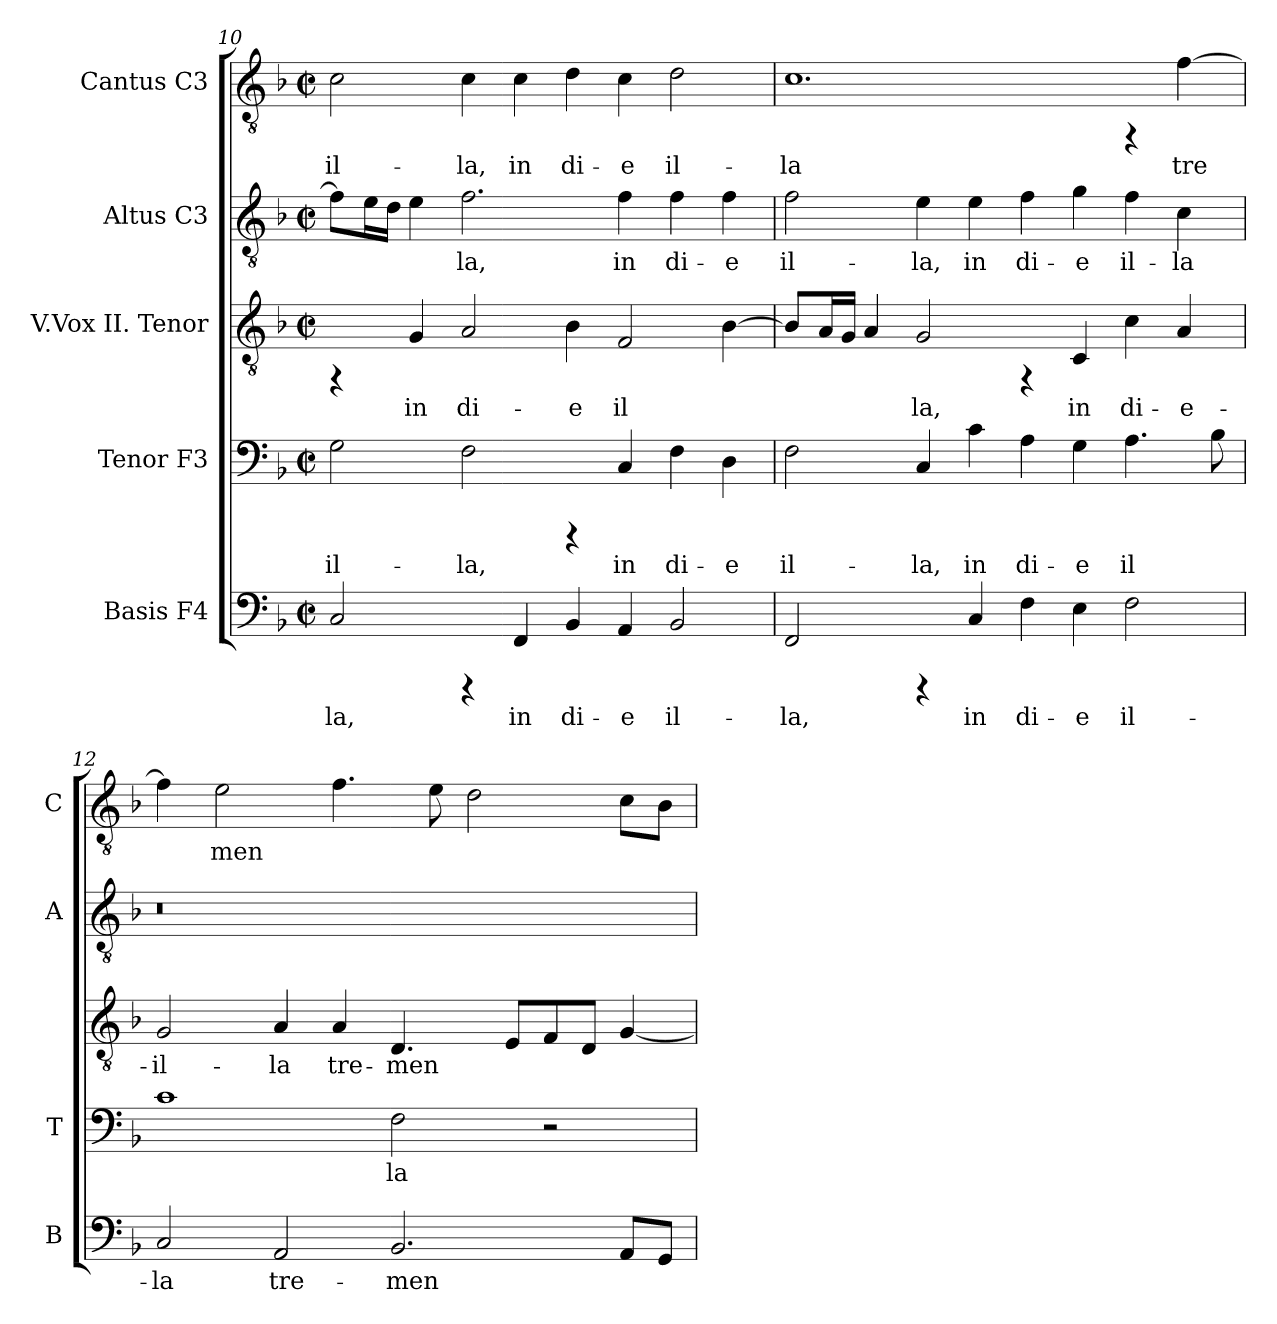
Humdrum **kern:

**kern	**text	**kern	**text	**kern	**text	**kern	**text	**kern	**text
*part5	*part5	*part4	*part4	*part3	*part3	*part2	*part2	*part1	*part1
*staff5	*staff5	*staff4	*staff4	*staff3	*staff3	*staff2	*staff2	*staff1	*staff1
*I"Basis  F4	*	*I"Tenor  F3	*	*I"V.Vox  II. Tenor	*	*I"Altus  C3	*	*I"Cantus  C3	*
*I'B	*	*I'T	*	*	*	*I'A	*	*I'C	*
*clefF4	*	*clefF4	*	*clefGv2	*	*clefGv2	*	*clefGv2	*
*k[b-]	*	*k[b-]	*	*k[b-]	*	*k[b-]	*	*k[b-]	*
*F:	*	*F:	*	*F:	*	*F:	*	*F:	*
*M2/2	*	*M2/2	*	*M2/2	*	*M2/2	*	*M2/2	*
*met(c|)	*	*met(c|)	*	*met(c|)	*	*met(c|)	*	*met(c|)	*
=10	=10	=10	=10	=10	=10	=10	=10	=10	=10
!	!LO:LY:b:cj	!	!LO:LY:b:cj	!	!	!	!LO:LY:b:cj	!	!LO:LY:b:cj
2C/	-la,	2G\	il-	4rFF	.	8f\L]	--	2c\	il-
!	!	!	!	!	!	!	!LO:LY:b:cj	!	!
.	.	.	.	.	.	16e\	--	.	.
!	!	!	!	!	!	!	!LO:LY:b:cj	!	!
.	.	.	.	.	.	16d\J	--	.	.
!	!	!	!	!	!LO:LY:b:cj	!	!LO:LY:b:cj	!	!
.	.	.	.	4G/	in	4e\	--	.	.
!	!	!	!LO:LY:b:cj	!	!LO:LY:b:cj	!	!LO:LY:b:cj	!	!LO:LY:b:cj
4rCCC	.	2F\	-la,	2A/	di-	2.f\	-la,	4c\	-la,
!	!LO:LY:b:cj	!	!	!	!	!	!	!	!LO:LY:b:cj
4FF/	in	.	.	.	.	.	.	4c\	in
!	!LO:LY:b:cj	!	!	!	!LO:LY:b:cj	!	!	!	!LO:LY:b:cj
4BB-/	di-	4rCCC	.	4B-\	-e	.	.	4d\	di-
!	!LO:LY:b:cj	!	!LO:LY:b:cj	!	!LO:LY:b:cj	!	!LO:LY:b:cj	!	!LO:LY:b:cj
4AA/	-e	4C/	in	2F/	il-	4f\	in	4c\	-e
!	!LO:LY:b:cj	!	!LO:LY:b:cj	!	!	!	!LO:LY:b:cj	!	!LO:LY:b:cj
2BB-/	il-	4F\	di-	.	.	4f\	di-	2d\	il-
!	!	!	!LO:LY:b:cj	!	!LO:LY:b:cj	!	!LO:LY:b:cj	!	!
.	.	4D\	-e	[>4B-\	--	4f\	-e	.	.
=11	=11	=11	=11	=11	=11	=11	=11	=11	=11
!	!LO:LY:b:cj	!	!LO:LY:b:cj	!	!LO:LY:b:cj	!	!LO:LY:b:cj	!	!LO:LY:b:cj
2FF/	-la,	2F\	il-	8B-/L]	--	2f\	il-	1.c	-la
!	!	!	!	!	!LO:LY:b:cj	!	!	!	!
.	.	.	.	16A/	--	.	.	.	.
!	!	!	!	!	!LO:LY:b:cj	!	!	!	!
.	.	.	.	16G/J	--	.	.	.	.
!	!	!	!	!	!LO:LY:b:cj	!	!	!	!
.	.	.	.	4A/	--	.	.	.	.
!	!	!	!LO:LY:b:cj	!	!LO:LY:b:cj	!	!LO:LY:b:cj	!	!
4rCCC	.	4C/	-la,	2G/	-la,	4e\	-la,	.	.
!	!LO:LY:b:cj	!	!LO:LY:b:cj	!	!	!	!LO:LY:b:cj	!	!
4C/	in	4c\	in	.	.	4e\	in	.	.
!	!LO:LY:b:cj	!	!LO:LY:b:cj	!	!	!	!LO:LY:b:cj	!	!
4F\	di-	4A\	di-	4rFF	.	4f\	di-	.	.
!	!LO:LY:b:cj	!	!LO:LY:b:cj	!	!LO:LY:b:cj	!	!LO:LY:b:cj	!	!
4E\	-e	4G\	-e	4C/	in	4g\	-e	.	.
!	!LO:LY:b:cj	!	!LO:LY:b:cj	!	!LO:LY:b:cj	!	!LO:LY:b:cj	!	!
2F\	il-	4.A\	il-	4c\	di-	4f\	il-	4rFF	.
!	!	!	!	!	!LO:LY:b:cj	!	!LO:LY:b:cj	!	!LO:LY:b:cj
.	.	.	.	4A/	-e-	4c\	-la	[>4f\	tre-
!	!	!	!LO:LY:b:cj	!	!	!	!	!	!
.	.	8B-\	--	.	.	.	.	.	.
=12	=12	=12	=12	=12	=12	=12	=12	=12	=12
!	!LO:LY:b:cj	!	!LO:LY:b:cj	!	!LO:LY:b:cj	!	!	!	!LO:LY:b:cj
2C/	-la	1c	--	2G/	-il-	0r	.	4f\]	--
!	!	!	!	!	!	!	!	!	!LO:LY:b:cj
.	.	.	.	.	.	.	.	2e\	-men-
!	!LO:LY:b:cj	!	!	!	!LO:LY:b:cj	!	!	!	!
2AA/	tre-	.	.	4A/	-la	.	.	.	.
!	!	!	!	!	!LO:LY:b:cj	!	!	!	!LO:LY:b:cj
.	.	.	.	4A/	tre-	.	.	4.f\	--
!	!LO:LY:b:cj	!	!LO:LY:b:cj	!	!LO:LY:b:cj	!	!	!	!
2.BB-/	-men-	2F\	-la	4.D/	-men-	.	.	.	.
!	!	!	!	!	!	!	!	!	!LO:LY:b:cj
.	.	.	.	.	.	.	.	8e\	--
!	!	!	!	!	!	!	!	!	!LO:LY:b:cj
.	.	.	.	.	.	.	.	2d\	--
!	!	!	!	!	!LO:LY:b:cj	!	!	!	!
.	.	.	.	8E/L	--	.	.	.	.
!	!	!	!	!	!LO:LY:b:cj	!	!	!	!
.	.	2r	.	8F/	--	.	.	.	.
!	!	!	!	!	!LO:LY:b:cj	!	!	!	!
.	.	.	.	8D/J	--	.	.	.	.
!	!LO:LY:b:cj	!	!	!	!LO:LY:b:cj	!	!	!	!LO:LY:b:cj
8AA/L	--	.	.	[<4G/	--	.	.	8c\L	--
!	!LO:LY:b:cj	!	!	!	!	!	!	!	!LO:LY:b:cj
8GG/J	--	.	.	.	.	.	.	8B-\J	--
=	=	=	=	=	=	=	=	=	=
*-	*-	*-	*-	*-	*-	*-	*-	*-	*-
